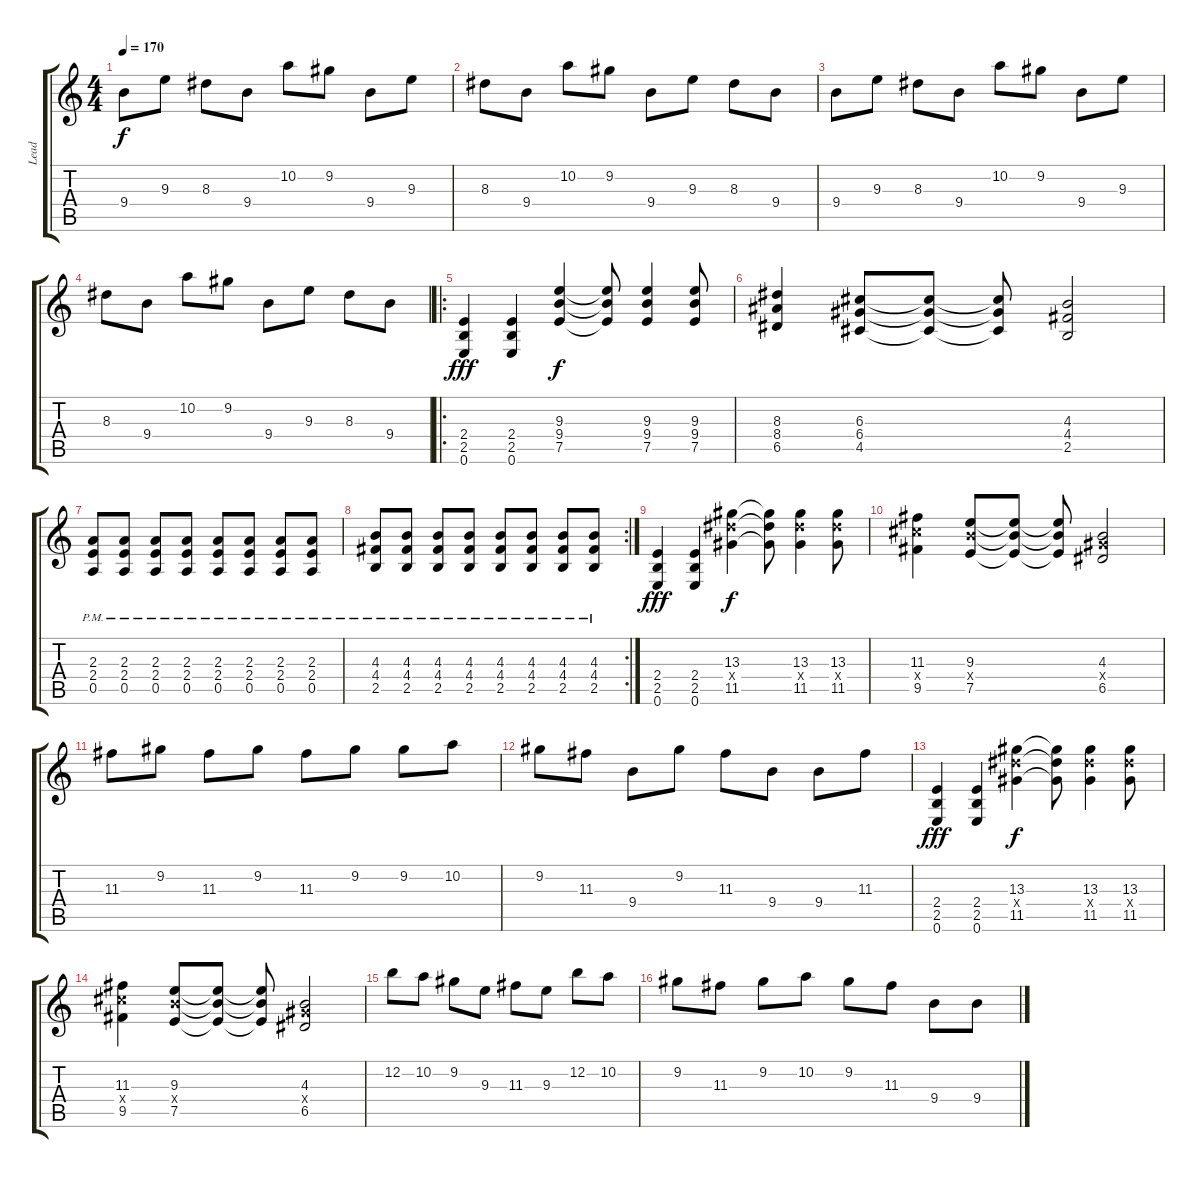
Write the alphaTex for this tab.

\track ("Lead" "Lead") {instrument distortionguitar}
\staff {score tabs}
\tuning (E4 B3 G3 D3 A2 E2) {hide}
\ts (4 4)
\tempo 170
\clef g2
\ks c
9.4.8{dy f instrument distortionguitar} 9.3.8 8.3.8 9.4.8 10.2.8 9.2.8 9.4.8 9.3.8 |
8.3.8 9.4.8 10.2.8 9.2.8 9.4.8 9.3.8 8.3.8 9.4.8 |
9.4.8 9.3.8 8.3.8 9.4.8 10.2.8 9.2.8 9.4.8 9.3.8 |
8.3.8 9.4.8 10.2.8 9.2.8 9.4.8 9.3.8 8.3.8 9.4.8 |
\ro
(2.4 2.5 0.6).4{dy fff} (2.4 2.5 0.6).4 (9.3 9.4 7.5).4{dy f} (9.3{t} 9.4{t} 7.5{t}).8 (9.3 9.4 7.5).4 (9.3 9.4 7.5).8 |
(8.3 8.4 6.5).4 (6.3 6.4 4.5).8 (6.3{t} 6.4{t} 4.5{t}).8 (6.3{t} 6.4{t} 4.5{t}).8 (4.3 4.4 2.5).2 |
(2.3{pm} 2.4{pm} 0.5{pm}).8 (2.3{pm} 2.4{pm} 0.5{pm}).8 (2.3{pm} 2.4{pm} 0.5{pm}).8 (2.3{pm} 2.4{pm} 0.5{pm}).8 (2.3{pm} 2.4{pm} 0.5{pm}).8 (2.3{pm} 2.4{pm} 0.5{pm}).8 (2.3{pm} 2.4{pm} 0.5{pm}).8 (2.3{pm} 2.4{pm} 0.5{pm}).8 |
\rc 2
(4.3{pm} 4.4{pm} 2.5{pm}).8 (4.3{pm} 4.4{pm} 2.5{pm}).8 (4.3{pm} 4.4{pm} 2.5{pm}).8 (4.3{pm} 4.4{pm} 2.5{pm}).8 (4.3{pm} 4.4{pm} 2.5{pm}).8 (4.3{pm} 4.4{pm} 2.5{pm}).8 (4.3{pm} 4.4{pm} 2.5{pm}).8 (4.3{pm} 4.4{pm} 2.5{pm}).8 |
(2.4 2.5 0.6).4{dy fff} (2.4 2.5 0.6).4 (13.3 13.4{x} 11.5).4{dy f} (13.3{t} 13.4{t} 11.5{t}).8 (13.3 13.4{x} 11.5).4 (13.3 13.4{x} 11.5).8 |
(11.3 11.4{x} 9.5).4 (9.3 9.4{x} 7.5).8 (9.3{t} 9.4{t} 7.5{t}).8 (9.3{t} 9.4{t} 7.5{t}).8 (4.3 6.4{x} 6.5).2 |
11.3.8 9.2.8 11.3.8 9.2.8 11.3.8 9.2.8 9.2.8 10.2.8 |
9.2.8 11.3.8 9.4.8 9.2.8 11.3.8 9.4.8 9.4.8 11.3.8 |
(2.4 2.5 0.6).4{dy fff} (2.4 2.5 0.6).4 (13.3 13.4{x} 11.5).4{dy f} (13.3{t} 13.4{t} 11.5{t}).8 (13.3 13.4{x} 11.5).4 (13.3 13.4{x} 11.5).8 |
(11.3 11.4{x} 9.5).4 (9.3 9.4{x} 7.5).8 (9.3{t} 9.4{t} 7.5{t}).8 (9.3{t} 9.4{t} 7.5{t}).8 (4.3 6.4{x} 6.5).2 |
12.2.8 10.2.8 9.2.8 9.3.8 11.3.8 9.3.8 12.2.8 10.2.8 |
9.2.8 11.3.8 9.2.8 10.2.8 9.2.8 11.3.8 9.4.8 9.4.8
